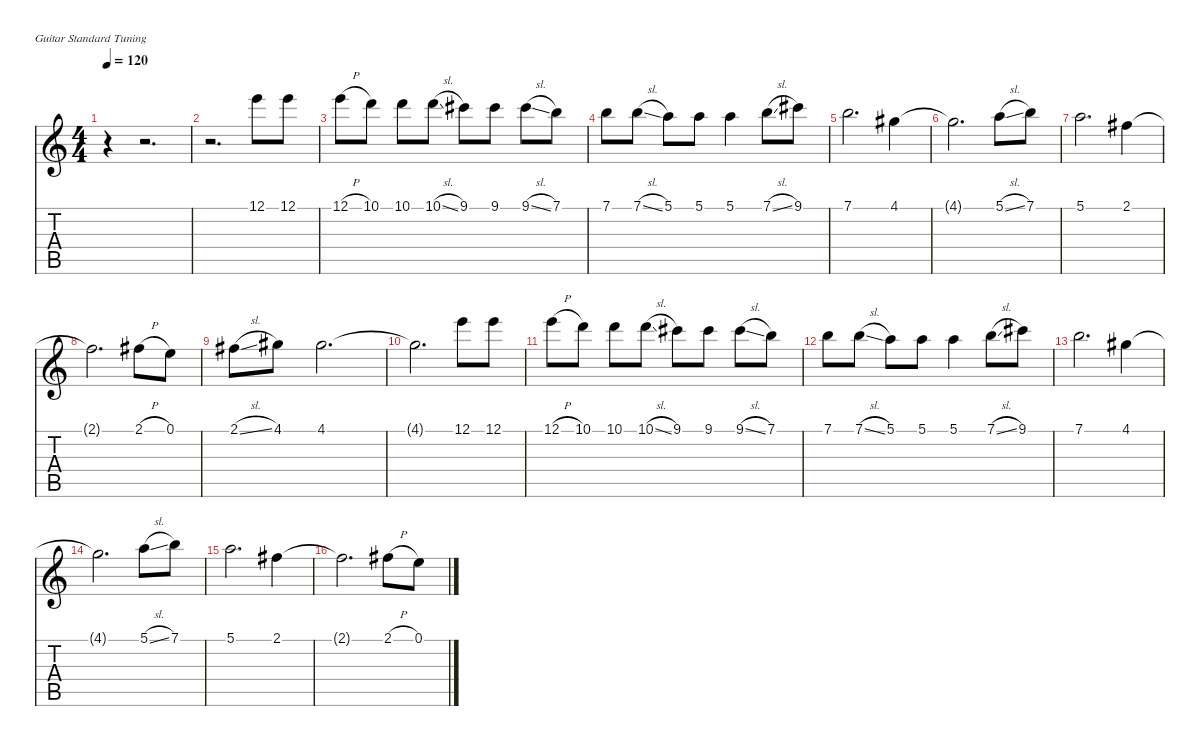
\defaultSystemsLayout 4
\hideDynamics
\bracketExtendMode nobrackets
\singleTrackTrackNamePolicy hidden
\multiTrackTrackNamePolicy hidden
\firstSystemTrackNameMode fullname
\firstSystemTrackNameOrientation horizontal
\otherSystemsTrackNameOrientation horizontal
\track ("Fredrik Akesson - Acoustic Guitar 2" "s.guit.") {instrument acousticguitarsteel}
\staff {score tabs}
\tuning (E4 B3 G3 D3 A2 E2)
\ts (4 4)
\tempo 120
\clef g2
\ks c
r.4{dy f beam Down} r.2{d beam Down} |
r.2{d beam Down} 12.1.8{beam Down} 12.1.8{beam Down} |
12.1{h}.8{beam Down} 10.1.8{dy mp beam Down} 10.1.8{dy f beam Down} 10.1{sl}.8{beam Down} 9.1{acc #}.8{beam Down} 9.1{acc #}.8{beam Down} 9.1{sl acc #}.8{beam Down} 7.1.8{beam Down} |
7.1.8{beam Down} 7.1{sl}.8{beam Down} 5.1.8{beam Down} 5.1.8{beam Down} 5.1.4{beam Down} 7.1{sl}.8{beam Down} 9.1{acc #}.8{beam Down} |
7.1.2{d beam Down} 4.1{acc #}.4{beam Down} |
4.1{t acc #}.2{d beam Down} 5.1{sl}.8{beam Down} 7.1.8{beam Down} |
5.1.2{d beam Down} 2.1{acc #}.4{beam Down} |
2.1{t acc #}.2{d beam Down} 2.1{h acc #}.8{beam Down} 0.1.8{beam Down} |
2.1{sl acc #}.8{beam Down} 4.1{acc #}.8{beam Down} 4.1{acc #}.2{d beam Down} |
4.1{t acc #}.2{d beam Down} 12.1.8{beam Down} 12.1.8{beam Down} |
12.1{h}.8{beam Down} 10.1.8{dy mp beam Down} 10.1.8{dy f beam Down} 10.1{sl}.8{beam Down} 9.1{acc #}.8{beam Down} 9.1{acc #}.8{beam Down} 9.1{sl acc #}.8{beam Down} 7.1.8{beam Down} |
7.1.8{beam Down} 7.1{sl}.8{beam Down} 5.1.8{beam Down} 5.1.8{beam Down} 5.1.4{beam Down} 7.1{sl}.8{beam Down} 9.1{acc #}.8{beam Down} |
7.1.2{d beam Down} 4.1{acc #}.4{beam Down} |
4.1{t acc #}.2{d beam Down} 5.1{sl}.8{beam Down} 7.1.8{beam Down} |
5.1.2{d beam Down} 2.1{acc #}.4{beam Down} |
2.1{t acc #}.2{d beam Down} 2.1{h acc #}.8{beam Down} 0.1.8{beam Down}
